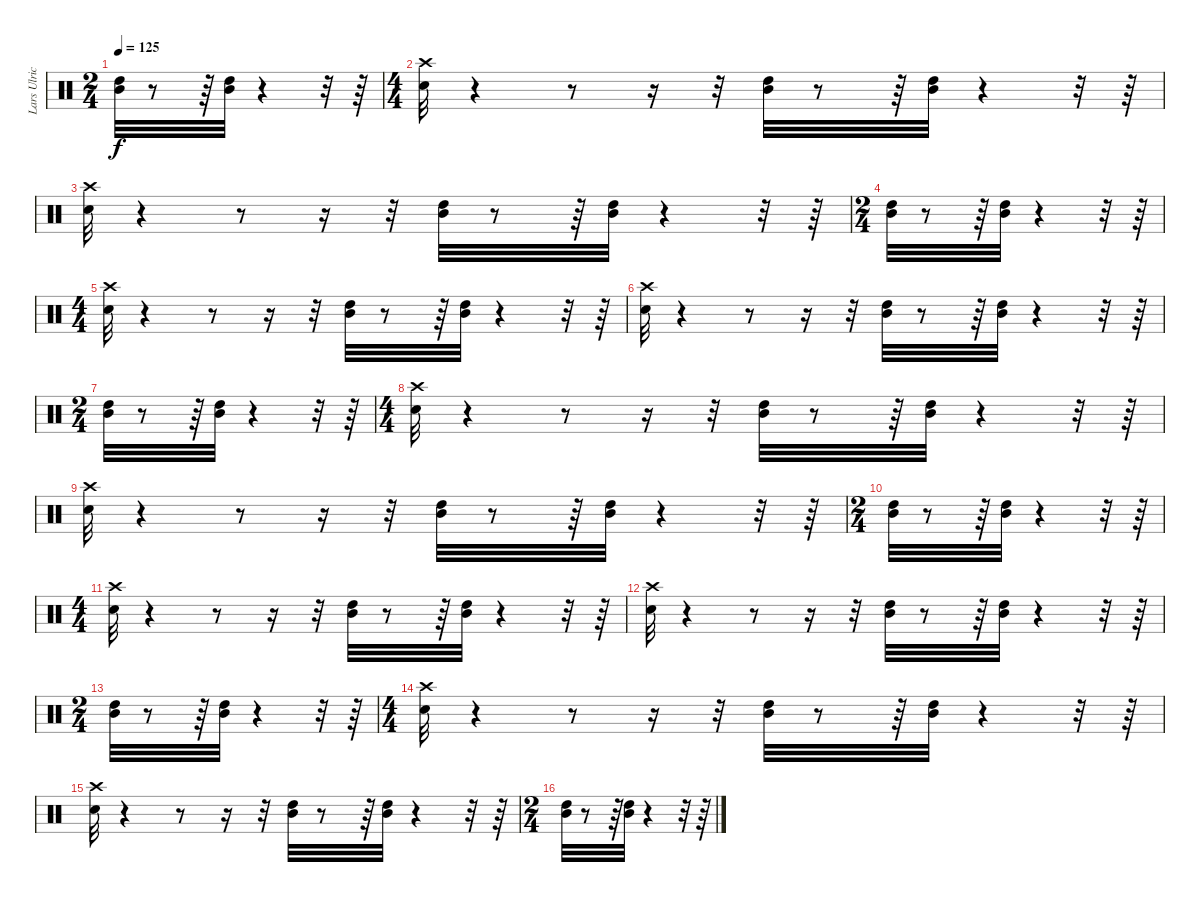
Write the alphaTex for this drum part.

\track ("Lars Ulrich (Drums)" "Lars Ulric") {instrument percussion}
\staff {score}
\articulation defaults
\ts (2 4)
\tempo 125
\clef neutral
\ks c
("Mid Tom (hit)" "High Tom (hit)").32{dy f} r.8 r.64 ("Mid Tom (hit)" "High Tom (hit)").32 r.4 r.32 r.64 |
\ts (4 4)
("Snare (hit) 2" "Crash high (hit)").32 r.4 r.8 r.16 r.32 ("Mid Tom (hit)" "High Tom (hit)").32 r.8 r.64 ("Mid Tom (hit)" "High Tom (hit)").32 r.4 r.32 r.64 |
("Snare (hit) 2" "Crash high (hit)").32 r.4 r.8 r.16 r.32 ("Mid Tom (hit)" "High Tom (hit)").32 r.8 r.64 ("Mid Tom (hit)" "High Tom (hit)").32 r.4 r.32 r.64 |
\ts (2 4)
("Mid Tom (hit)" "High Tom (hit)").32 r.8 r.64 ("Mid Tom (hit)" "High Tom (hit)").32 r.4 r.32 r.64 |
\ts (4 4)
("Snare (hit) 2" "Crash high (hit)").32 r.4 r.8 r.16 r.32 ("Mid Tom (hit)" "High Tom (hit)").32 r.8 r.64 ("Mid Tom (hit)" "High Tom (hit)").32 r.4 r.32 r.64 |
("Snare (hit) 2" "Crash high (hit)").32 r.4 r.8 r.16 r.32 ("Mid Tom (hit)" "High Tom (hit)").32 r.8 r.64 ("Mid Tom (hit)" "High Tom (hit)").32 r.4 r.32 r.64 |
\ts (2 4)
("Mid Tom (hit)" "High Tom (hit)").32 r.8 r.64 ("Mid Tom (hit)" "High Tom (hit)").32 r.4 r.32 r.64 |
\ts (4 4)
("Snare (hit) 2" "Crash high (hit)").32 r.4 r.8 r.16 r.32 ("Mid Tom (hit)" "High Tom (hit)").32 r.8 r.64 ("Mid Tom (hit)" "High Tom (hit)").32 r.4 r.32 r.64 |
("Snare (hit) 2" "Crash high (hit)").32 r.4 r.8 r.16 r.32 ("Mid Tom (hit)" "High Tom (hit)").32 r.8 r.64 ("Mid Tom (hit)" "High Tom (hit)").32 r.4 r.32 r.64 |
\ts (2 4)
("Mid Tom (hit)" "High Tom (hit)").32 r.8 r.64 ("Mid Tom (hit)" "High Tom (hit)").32 r.4 r.32 r.64 |
\ts (4 4)
("Snare (hit) 2" "Crash high (hit)").32 r.4 r.8 r.16 r.32 ("Mid Tom (hit)" "High Tom (hit)").32 r.8 r.64 ("Mid Tom (hit)" "High Tom (hit)").32 r.4 r.32 r.64 |
("Snare (hit) 2" "Crash high (hit)").32 r.4 r.8 r.16 r.32 ("Mid Tom (hit)" "High Tom (hit)").32 r.8 r.64 ("Mid Tom (hit)" "High Tom (hit)").32 r.4 r.32 r.64 |
\ts (2 4)
("Mid Tom (hit)" "High Tom (hit)").32 r.8 r.64 ("Mid Tom (hit)" "High Tom (hit)").32 r.4 r.32 r.64 |
\ts (4 4)
("Snare (hit) 2" "Crash high (hit)").32 r.4 r.8 r.16 r.32 ("Mid Tom (hit)" "High Tom (hit)").32 r.8 r.64 ("Mid Tom (hit)" "High Tom (hit)").32 r.4 r.32 r.64 |
("Snare (hit) 2" "Crash high (hit)").32 r.4 r.8 r.16 r.32 ("Mid Tom (hit)" "High Tom (hit)").32 r.8 r.64 ("Mid Tom (hit)" "High Tom (hit)").32 r.4 r.32 r.64 |
\ts (2 4)
("Mid Tom (hit)" "High Tom (hit)").32 r.8 r.64 ("Mid Tom (hit)" "High Tom (hit)").32 r.4 r.32 r.64
